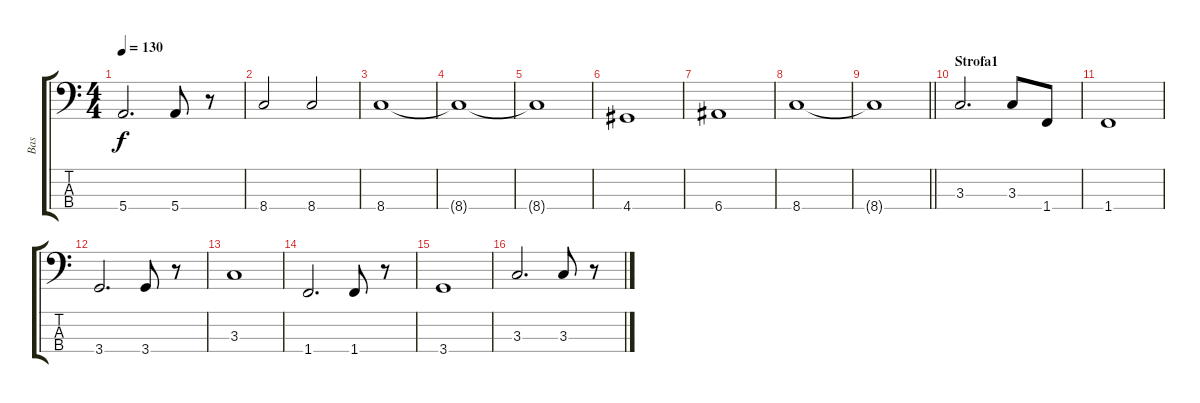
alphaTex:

\track ("Bas" "Bas") {instrument electricbassfinger}
\staff {score tabs}
\tuning (G2 D2 A1 E1) {hide}
\ts (4 4)
\tempo 130
\clef f4
\ks c
5.4.2{d dy f} 5.4.8 r.8 |
8.4.2 8.4.2 |
8.4.1 |
8.4{t}.1 |
8.4{t}.1 |
4.4.1 |
6.4.1 |
8.4.1 |
\barLineRight lightlight
8.4{t}.1 |
\section ("" "Strofa1")
3.3.2{d} 3.3.8 1.4.8 |
1.4.1 |
3.4.2{d} 3.4.8 r.8 |
3.3.1 |
1.4.2{d} 1.4.8 r.8 |
3.4.1 |
3.3.2{d} 3.3.8 r.8
